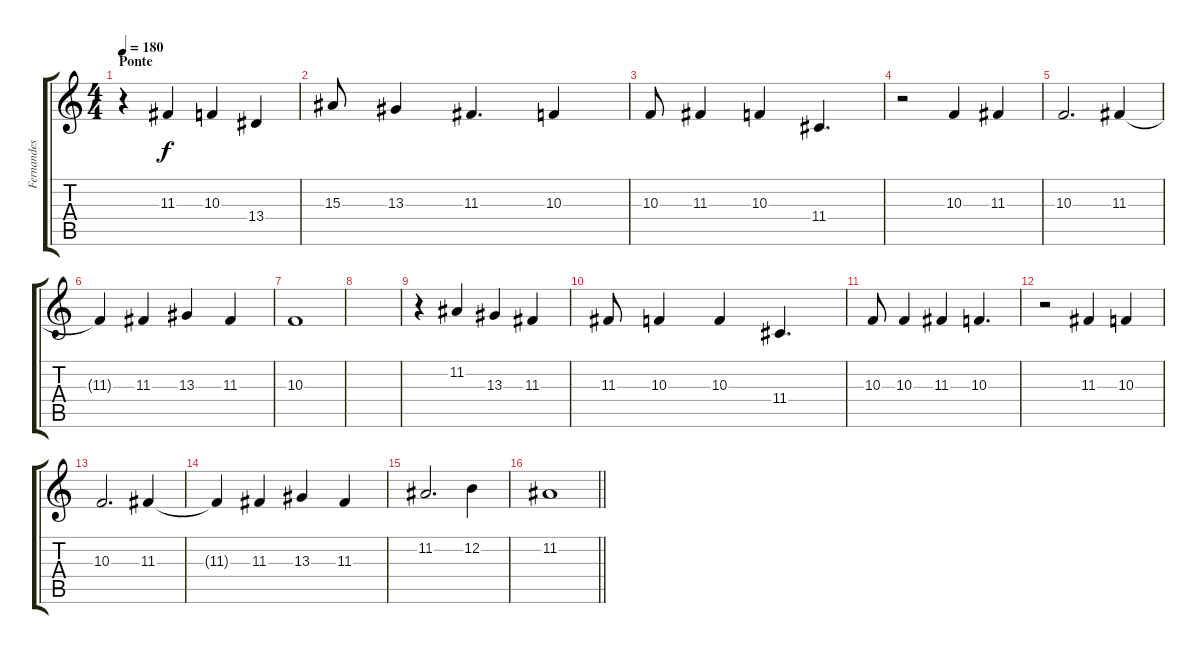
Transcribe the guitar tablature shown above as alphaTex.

\track ("Fernandes" "Fernandes") {instrument sopranosax}
\staff {score tabs}
\tuning (E4 B3 G3 D3 A2 E2) {hide}
\ts (4 4)
\section ("" "Ponte")
\tempo 180
\clef g2
\ks c
r.4{dy f} 11.3.4 10.3.4 13.4.4 |
15.3.8 13.3.4 11.3.4{d} 10.3.4 |
10.3.8 11.3.4 10.3.4 11.4.4{d} |
r.2 10.3.4 11.3.4 |
10.3.2{d} 11.3.4 |
11.3{t}.4 11.3.4 13.3.4 11.3.4 |
10.3.1 |
|
r.4 11.2.4 13.3.4 11.3.4 |
11.3.8 10.3.4 10.3.4 11.4.4{d} |
10.3.8 10.3.4 11.3.4 10.3.4{d} |
r.2 11.3.4 10.3.4 |
10.3.2{d} 11.3.4 |
11.3{t}.4 11.3.4 13.3.4 11.3.4 |
11.2.2{d} 12.2.4 |
\barLineRight lightlight
11.2.1
